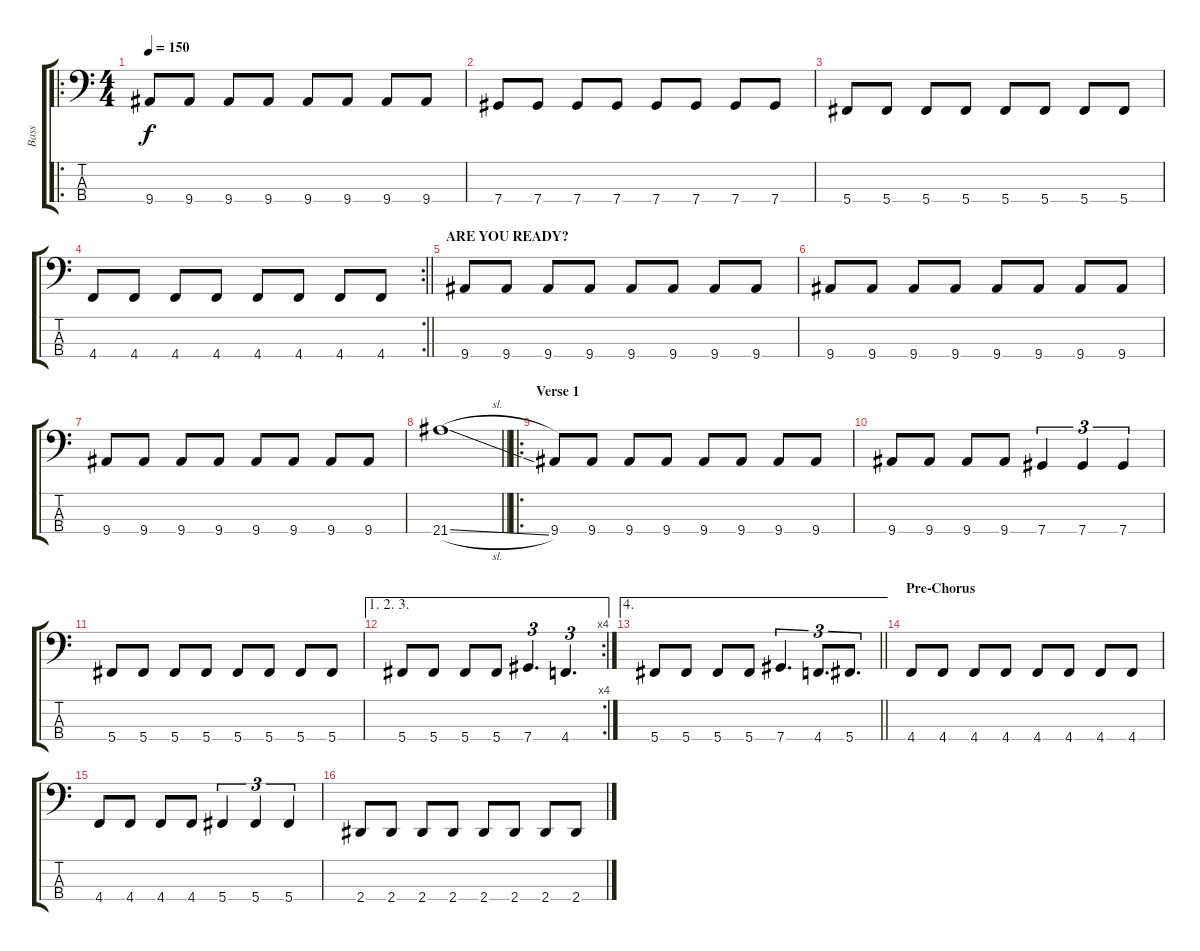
\track ("Bass" "Bass") {instrument electricbassfinger}
\staff {score tabs}
\tuning (Gb2 Db2 Ab1 Db1) {hide}
\ro
\ts (4 4)
\tempo 150
\clef f4
\ks c
9.4.8{dy f} 9.4.8 9.4.8 9.4.8 9.4.8 9.4.8 9.4.8 9.4.8 |
7.4.8 7.4.8 7.4.8 7.4.8 7.4.8 7.4.8 7.4.8 7.4.8 |
5.4.8 5.4.8 5.4.8 5.4.8 5.4.8 5.4.8 5.4.8 5.4.8 |
\rc 2
\barLineRight lightlight
4.4.8 4.4.8 4.4.8 4.4.8 4.4.8 4.4.8 4.4.8 4.4.8 |
\section ("" "ARE YOU READY?")
9.4.8 9.4.8 9.4.8 9.4.8 9.4.8 9.4.8 9.4.8 9.4.8 |
9.4.8 9.4.8 9.4.8 9.4.8 9.4.8 9.4.8 9.4.8 9.4.8 |
9.4.8 9.4.8 9.4.8 9.4.8 9.4.8 9.4.8 9.4.8 9.4.8 |
\barLineRight lightlight
21.4{sl}.1 |
\ro
\section ("" "Verse 1")
9.4.8 9.4.8 9.4.8 9.4.8 9.4.8 9.4.8 9.4.8 9.4.8 |
9.4.8 9.4.8 9.4.8 9.4.8 7.4.4{tu (3 2)} 7.4.4{tu (3 2)} 7.4.4{tu (3 2)} |
5.4.8 5.4.8 5.4.8 5.4.8 5.4.8 5.4.8 5.4.8 5.4.8 |
\ae (1 2 3)
\rc 4
5.4.8 5.4.8 5.4.8 5.4.8 7.4.4{d tu (3 2)} 4.4.4{d tu (3 2)} |
\ae 4
\barLineRight lightlight
5.4.8 5.4.8 5.4.8 5.4.8 7.4.4{d tu (3 2)} 4.4.8{d tu (3 2)} 5.4.8{d tu (3 2)} |
\section ("" "Pre-Chorus")
4.4.8 4.4.8 4.4.8 4.4.8 4.4.8 4.4.8 4.4.8 4.4.8 |
4.4.8 4.4.8 4.4.8 4.4.8 5.4.4{tu (3 2)} 5.4.4{tu (3 2)} 5.4.4{tu (3 2)} |
2.4.8 2.4.8 2.4.8 2.4.8 2.4.8 2.4.8 2.4.8 2.4.8
